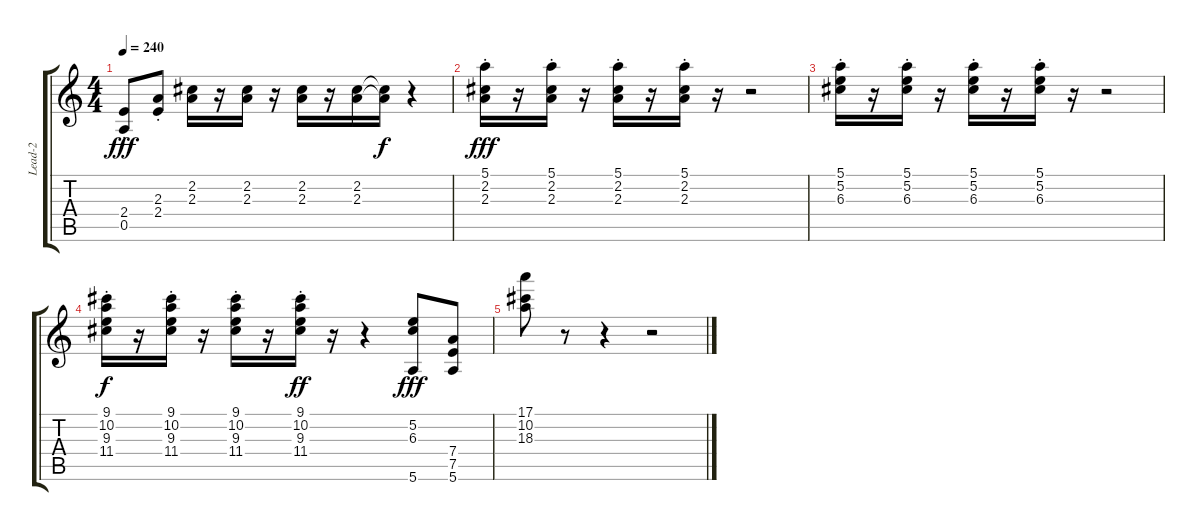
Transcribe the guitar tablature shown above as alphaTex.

\track ("Lead-2" "Lead-2") {instrument acousticguitarnylon}
\staff {score tabs}
\tuning (E4 B3 G3 D3 A2 E2) {hide}
\ts (4 4)
\tempo 240
\clef g2
\ks c
(2.4{st} 0.5{st}).8{dy fff} (2.3{st} 2.4{st}).8 (2.2 2.3).16 r.16 (2.2 2.3).16 r.16 (2.2 2.3).16 r.16 (2.2 2.3).16 (2.2{t} 2.3{t}).16{dy f} r.4 |
(5.1{st} 2.2{st} 2.3{st}).16{dy fff} r.16 (5.1{st} 2.2{st} 2.3{st}).16 r.16 (5.1{st} 2.2{st} 2.3{st}).16 r.16 (5.1{st} 2.2{st} 2.3{st}).16 r.16 r.2 |
(5.1{st} 5.2{st} 6.3{st}).16 r.16 (5.1{st} 5.2{st} 6.3{st}).16 r.16 (5.1{st} 5.2{st} 6.3{st}).16 r.16 (5.1{st} 5.2{st} 6.3{st}).16 r.16 r.2 |
(9.1{st} 10.2{st} 9.3{st} 11.4{st}).16{dy f} r.16 (9.1{st} 10.2{st} 9.3{st} 11.4{st}).16 r.16 (9.1{st} 10.2{st} 9.3{st} 11.4{st}).16 r.16 (9.1{st} 10.2{st} 9.3{st} 11.4{st}).16{dy ff} r.16 r.4 (5.2 6.3 5.6).8{dy fff} (7.4 7.5 5.6).8 |
(17.1 10.2 18.3).8 r.8 r.4 r.2
